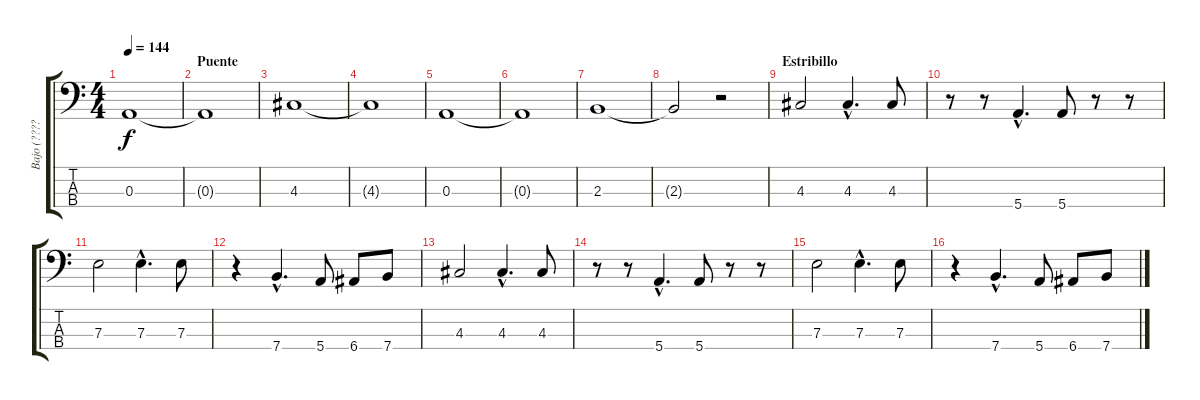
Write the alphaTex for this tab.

\track ("Bajo (????)" "Bajo (????") {instrument electricbassfinger}
\staff {score tabs}
\tuning (G2 D2 A1 E1) {hide}
\ts (4 4)
\tempo 144
\clef f4
\ks c
0.3.1{dy f} |
\section ("" "Puente")
0.3{t}.1 |
4.3.1 |
4.3{t}.1 |
0.3.1 |
0.3{t}.1 |
2.3.1 |
2.3{t}.2 r.2 |
\section ("" "Estribillo")
4.3.2 4.3{hac}.4{d} 4.3.8 |
r.8 r.8 5.4{hac}.4{d} 5.4.8 r.8 r.8 |
7.3.2 7.3{hac}.4{d} 7.3.8 |
r.4 7.4{hac}.4{d} 5.4.8 6.4.8 7.4.8 |
4.3.2 4.3{hac}.4{d} 4.3.8 |
r.8 r.8 5.4{hac}.4{d} 5.4.8 r.8 r.8 |
7.3.2 7.3{hac}.4{d} 7.3.8 |
r.4 7.4{hac}.4{d} 5.4.8 6.4.8 7.4.8
